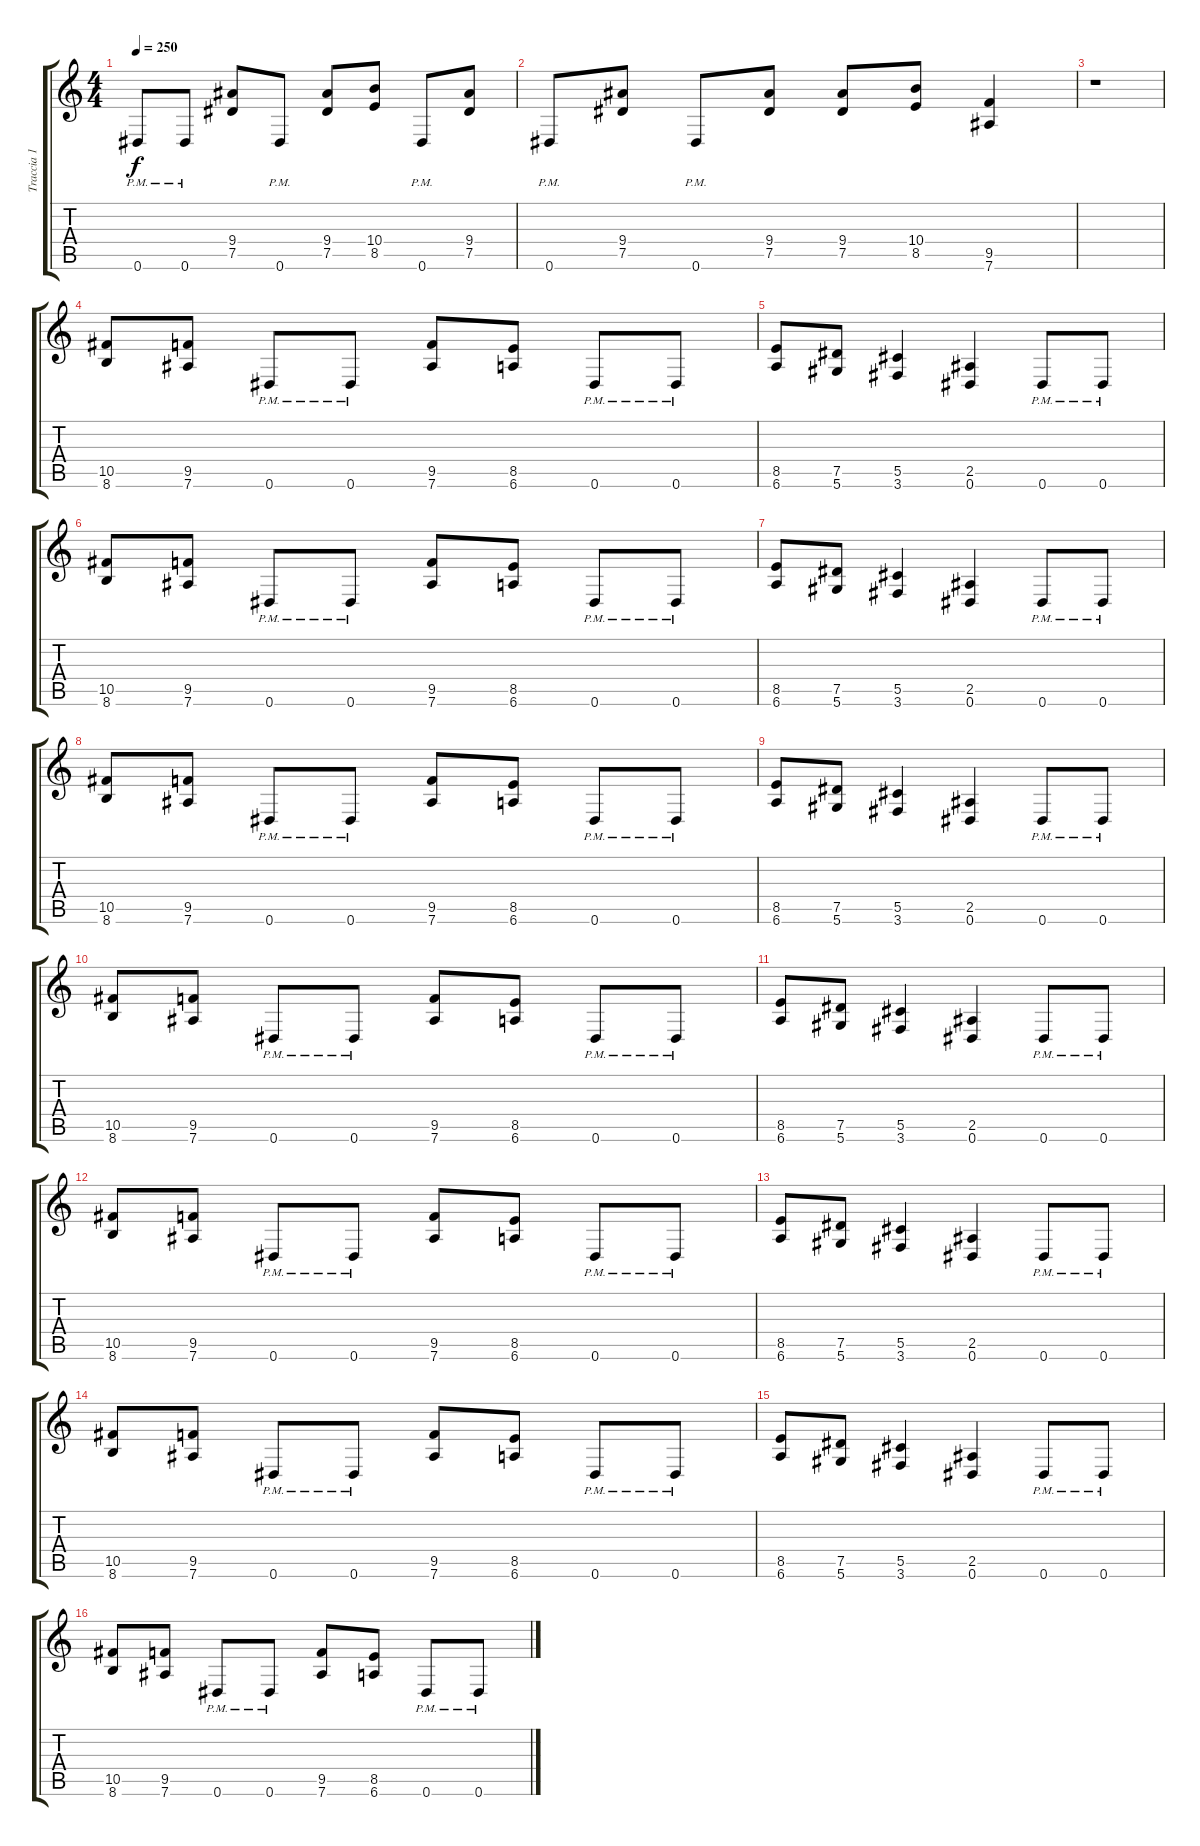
\track ("Traccia 1" "Traccia 1") {instrument overdrivenguitar}
\staff {score tabs}
\tuning (Eb4 Bb3 Gb3 Db3 Ab2 Eb2) {hide}
\ts (4 4)
\tempo 250
\clef g2
\ks c
0.6{pm}.8{dy f} 0.6{pm}.8 (9.4 7.5).8 0.6{pm}.8 (9.4 7.5).8 (10.4 8.5).8 0.6{pm}.8 (9.4 7.5).8 |
0.6{pm}.8 (9.4 7.5).8 0.6{pm}.8 (9.4 7.5).8 (9.4 7.5).8 (10.4 8.5).8 (9.5 7.6).4 |
r.1 |
(10.5 8.6).8 (9.5 7.6).8 0.6{pm}.8 0.6{pm}.8 (9.5 7.6).8 (8.5 6.6).8 0.6{pm}.8 0.6{pm}.8 |
(8.5 6.6).8 (7.5 5.6).8 (5.5 3.6).4 (2.5 0.6).4 0.6{pm}.8 0.6{pm}.8 |
(10.5 8.6).8 (9.5 7.6).8 0.6{pm}.8 0.6{pm}.8 (9.5 7.6).8 (8.5 6.6).8 0.6{pm}.8 0.6{pm}.8 |
(8.5 6.6).8 (7.5 5.6).8 (5.5 3.6).4 (2.5 0.6).4 0.6{pm}.8 0.6{pm}.8 |
(10.5 8.6).8 (9.5 7.6).8 0.6{pm}.8 0.6{pm}.8 (9.5 7.6).8 (8.5 6.6).8 0.6{pm}.8 0.6{pm}.8 |
(8.5 6.6).8 (7.5 5.6).8 (5.5 3.6).4 (2.5 0.6).4 0.6{pm}.8 0.6{pm}.8 |
(10.5 8.6).8 (9.5 7.6).8 0.6{pm}.8 0.6{pm}.8 (9.5 7.6).8 (8.5 6.6).8 0.6{pm}.8 0.6{pm}.8 |
(8.5 6.6).8 (7.5 5.6).8 (5.5 3.6).4 (2.5 0.6).4 0.6{pm}.8 0.6{pm}.8 |
(10.5 8.6).8 (9.5 7.6).8 0.6{pm}.8 0.6{pm}.8 (9.5 7.6).8 (8.5 6.6).8 0.6{pm}.8 0.6{pm}.8 |
(8.5 6.6).8 (7.5 5.6).8 (5.5 3.6).4 (2.5 0.6).4 0.6{pm}.8 0.6{pm}.8 |
(10.5 8.6).8 (9.5 7.6).8 0.6{pm}.8 0.6{pm}.8 (9.5 7.6).8 (8.5 6.6).8 0.6{pm}.8 0.6{pm}.8 |
(8.5 6.6).8 (7.5 5.6).8 (5.5 3.6).4 (2.5 0.6).4 0.6{pm}.8 0.6{pm}.8 |
(10.5 8.6).8 (9.5 7.6).8 0.6{pm}.8 0.6{pm}.8 (9.5 7.6).8 (8.5 6.6).8 0.6{pm}.8 0.6{pm}.8
